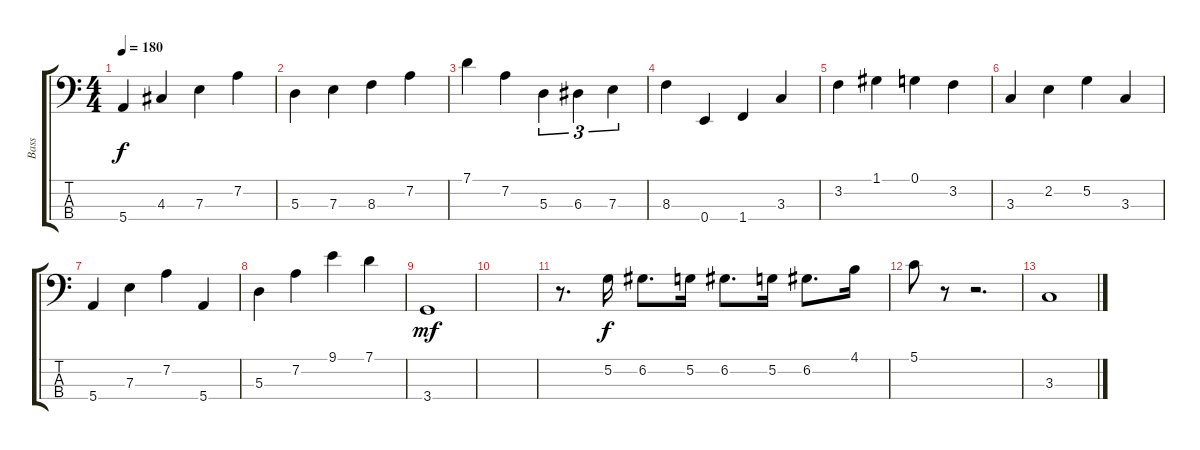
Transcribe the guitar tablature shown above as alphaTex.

\track ("Bass" "Bass") {instrument electricbassfinger}
\staff {score tabs}
\tuning (G2 D2 A1 E1) {hide}
\ts (4 4)
\tempo 180
\clef f4
\ks c
5.4.4{dy f} 4.3.4 7.3.4 7.2.4 |
5.3.4 7.3.4 8.3.4 7.2.4 |
7.1.4 7.2.4 5.3.4{tu (3 2)} 6.3.4{tu (3 2)} 7.3.4{tu (3 2)} |
8.3.4 0.4.4 1.4.4 3.3.4 |
3.2.4 1.1.4 0.1.4 3.2.4 |
3.3.4 2.2.4 5.2.4 3.3.4 |
5.4.4 7.3.4 7.2.4 5.4.4 |
5.3.4 7.2.4 9.1.4 7.1.4 |
3.4.1{dy mf} |
|
r.8{d} 5.2.16{dy f} 6.2.8{d} 5.2.16 6.2.8{d} 5.2.16 6.2.8{d} 4.1.16 |
5.1.8 r.8 r.2{d} |
3.3.1
